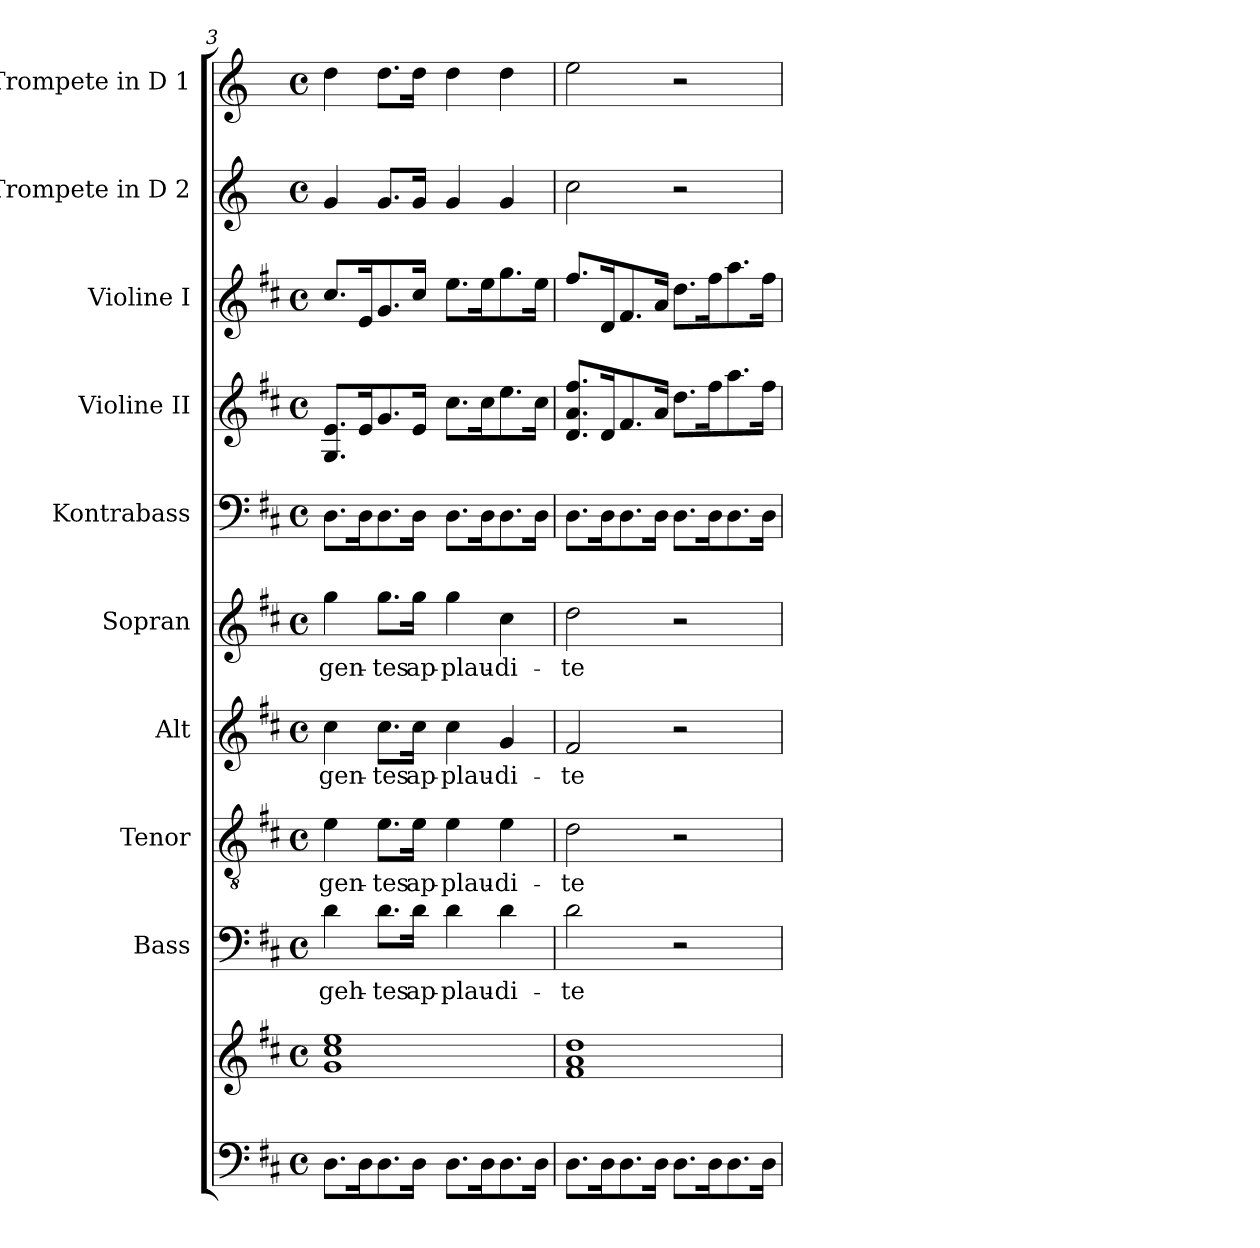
**kern	**kern	**kern	**text	**kern	**text	**kern	**text	**kern	**text	**kern	**kern	**kern	**kern	**kern
*part10	*part10	*part9	*part9	*part8	*part8	*part7	*part7	*part6	*part6	*part5	*part4	*part3	*part2	*part1
*staff11	*staff10	*staff9	*staff9	*staff8	*staff8	*staff7	*staff7	*staff6	*staff6	*staff5	*staff4	*staff3	*staff2	*staff1
*	*	*I"Bass	*	*I"Tenor	*	*I"Alt	*	*I"Sopran	*	*I"Kontrabass	*I"Violine II	*I"Violine I	*I"Trompete in D 2	*I"Trompete in D 1
*	*	*I'B.	*	*I'T.	*	*I'A.	*	*I'S.	*	*I'Kb.	*I'Vl. II	*I'Vl. I	*I'Trp. D 2	*I'Trp. D 1
*clefF4	*clefG2	*clefF4	*	*clefGv2	*	*clefG2	*	*clefG2	*	*clefF4	*clefG2	*clefG2	*clefG2	*clefG2
*	*	*	*	*	*	*	*	*	*	*ITrd7c12	*	*	*ITrd1c2	*ITrd1c2
*k[f#c#]	*k[f#c#]	*k[f#c#]	*	*k[f#c#]	*	*k[f#c#]	*	*k[f#c#]	*	*k[f#c#]	*k[f#c#]	*k[f#c#]	*k[b-e-]	*k[b-e-]
*D:	*D:	*D:	*	*D:	*	*D:	*	*D:	*	*D:	*D:	*D:	*B-:	*B-:
*M4/4	*M4/4	*M4/4	*	*M4/4	*	*M4/4	*	*M4/4	*	*M4/4	*M4/4	*M4/4	*M4/4	*M4/4
*met(c)	*met(c)	*met(c)	*	*met(c)	*	*met(c)	*	*met(c)	*	*met(c)	*met(c)	*met(c)	*met(c)	*met(c)
=3	=3	=3	=3	=3	=3	=3	=3	=3	=3	=3	=3	=3	=3	=3
!	!	!	!LO:LY:b	!	!LO:LY:b	!	!LO:LY:b	!	!LO:LY:b	!	!	!	!	!
8.D\L	1g 1cc# 1ee	4d\	geh-	4e\	gen-	4cc#\	gen-	4gg\	gen-	8.DD\L	8.G/ 8.e/L	8.cc#/L	4f/	4cc\
16D\k	.	.	.	.	.	.	.	.	.	16DD\k	16e/k	16e/k	.	.
!	!	!	!LO:LY:b	!	!LO:LY:b	!	!LO:LY:b	!	!LO:LY:b	!	!	!	!	!
8.D\	.	8.d\L	-tes	8.e\L	-tes	8.cc#\L	-tes	8.gg\L	-tes	8.DD\	8.g/	8.g/	8.f/L	8.cc\L
!	!	!	!LO:LY:b	!	!LO:LY:b	!	!LO:LY:b	!	!LO:LY:b	!	!	!	!	!
16D\Jk	.	16d\Jk	ap-	16e\Jk	ap-	16cc#\Jk	ap-	16gg\Jk	ap-	16DD\Jk	16e/Jk	16cc#/Jk	16f/Jk	16cc\Jk
!	!	!	!LO:LY:b	!	!LO:LY:b	!	!LO:LY:b	!	!LO:LY:b	!	!	!	!	!
8.D\L	.	4d\	-plau-	4e\	-plau-	4cc#\	-plau-	4gg\	-plau-	8.DD\L	8.cc#\L	8.ee\L	4f/	4cc\
16D\k	.	.	.	.	.	.	.	.	.	16DD\k	16cc#\k	16ee\k	.	.
!	!	!	!LO:LY:b	!	!LO:LY:b	!	!LO:LY:b	!	!LO:LY:b	!	!	!	!	!
8.D\	.	4d\	-di-	4e\	-di-	4g/	-di-	4cc#\	-di-	8.DD\	8.ee\	8.gg\	4f/	4cc\
16D\Jk	.	.	.	.	.	.	.	.	.	16DD\Jk	16cc#\Jk	16ee\Jk	.	.
!!LO:PB:g=z
=4	=4	=4	=4	=4	=4	=4	=4	=4	=4	=4	=4	=4	=4	=4
!	!	!	!LO:LY:b	!	!LO:LY:b	!	!LO:LY:b	!	!LO:LY:b	!	!	!	!	!
8.D\L	1f# 1a 1dd	2d\	-te	2d\	-te	2f#/	-te	2dd\	-te	8.DD\L	8.d/ 8.a/ 8.ff#/L	8.ff#/L	2b-\	2dd\
16D\k	.	.	.	.	.	.	.	.	.	16DD\k	16d/k	16d/k	.	.
8.D\	.	.	.	.	.	.	.	.	.	8.DD\	8.f#/	8.f#/	.	.
16D\Jk	.	.	.	.	.	.	.	.	.	16DD\Jk	16a/Jk	16a/Jk	.	.
8.D\L	.	2r	.	2r	.	2r	.	2r	.	8.DD\L	8.dd\L	8.dd\L	2r	2r
16D\k	.	.	.	.	.	.	.	.	.	16DD\k	16ff#\k	16ff#\k	.	.
8.D\	.	.	.	.	.	.	.	.	.	8.DD\	8.aa\	8.aa\	.	.
16D\Jk	.	.	.	.	.	.	.	.	.	16DD\Jk	16ff#\Jk	16ff#\Jk	.	.
=	=	=	=	=	=	=	=	=	=	=	=	=	=	=
*-	*-	*-	*-	*-	*-	*-	*-	*-	*-	*-	*-	*-	*-	*-
